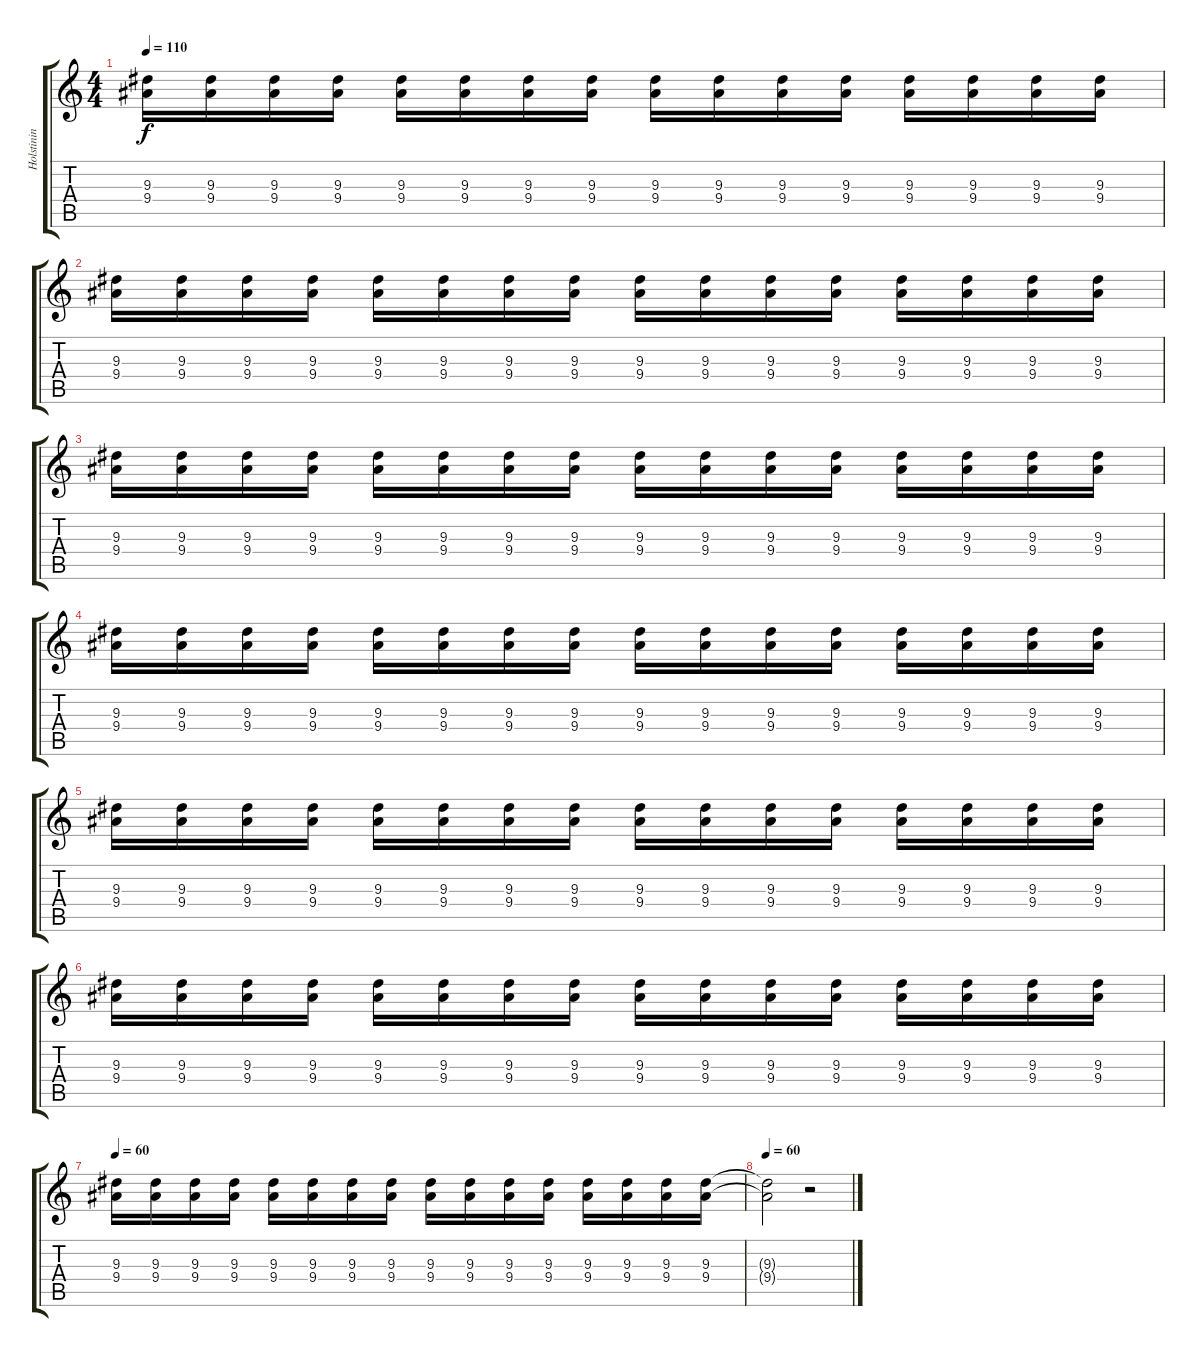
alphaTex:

\track ("Holstinin" "Holstinin") {instrument distortionguitar}
\staff {score tabs}
\tuning (Eb4 Bb3 Gb3 Db3 Ab2 Eb2) {hide}
\ts (4 4)
\tempo 110
\clef g2
\ks c
(9.3 9.4).16{dy f} (9.3 9.4).16 (9.3 9.4).16 (9.3 9.4).16 (9.3 9.4).16 (9.3 9.4).16 (9.3 9.4).16 (9.3 9.4).16 (9.3 9.4).16 (9.3 9.4).16 (9.3 9.4).16 (9.3 9.4).16 (9.3 9.4).16 (9.3 9.4).16 (9.3 9.4).16 (9.3 9.4).16 |
(9.3 9.4).16 (9.3 9.4).16 (9.3 9.4).16 (9.3 9.4).16 (9.3 9.4).16 (9.3 9.4).16 (9.3 9.4).16 (9.3 9.4).16 (9.3 9.4).16 (9.3 9.4).16 (9.3 9.4).16 (9.3 9.4).16 (9.3 9.4).16 (9.3 9.4).16 (9.3 9.4).16 (9.3 9.4).16 |
(9.3 9.4).16 (9.3 9.4).16 (9.3 9.4).16 (9.3 9.4).16 (9.3 9.4).16 (9.3 9.4).16 (9.3 9.4).16 (9.3 9.4).16 (9.3 9.4).16 (9.3 9.4).16 (9.3 9.4).16 (9.3 9.4).16 (9.3 9.4).16 (9.3 9.4).16 (9.3 9.4).16 (9.3 9.4).16 |
(9.3 9.4).16 (9.3 9.4).16 (9.3 9.4).16 (9.3 9.4).16 (9.3 9.4).16 (9.3 9.4).16 (9.3 9.4).16 (9.3 9.4).16 (9.3 9.4).16 (9.3 9.4).16 (9.3 9.4).16 (9.3 9.4).16 (9.3 9.4).16 (9.3 9.4).16 (9.3 9.4).16 (9.3 9.4).16 |
(9.3 9.4).16 (9.3 9.4).16 (9.3 9.4).16 (9.3 9.4).16 (9.3 9.4).16 (9.3 9.4).16 (9.3 9.4).16 (9.3 9.4).16 (9.3 9.4).16 (9.3 9.4).16 (9.3 9.4).16 (9.3 9.4).16 (9.3 9.4).16 (9.3 9.4).16 (9.3 9.4).16 (9.3 9.4).16 |
(9.3 9.4).16 (9.3 9.4).16 (9.3 9.4).16 (9.3 9.4).16 (9.3 9.4).16 (9.3 9.4).16 (9.3 9.4).16 (9.3 9.4).16 (9.3 9.4).16 (9.3 9.4).16 (9.3 9.4).16 (9.3 9.4).16 (9.3 9.4).16 (9.3 9.4).16 (9.3 9.4).16 (9.3 9.4).16 |
\tempo 60
(9.3 9.4).16 (9.3 9.4).16 (9.3 9.4).16 (9.3 9.4).16 (9.3 9.4).16 (9.3 9.4).16 (9.3 9.4).16 (9.3 9.4).16 (9.3 9.4).16 (9.3 9.4).16 (9.3 9.4).16 (9.3 9.4).16 (9.3 9.4).16 (9.3 9.4).16 (9.3 9.4).16 (9.3 9.4).16 |
\tempo 60
(9.3{t} 9.4{t}).2 r.2
